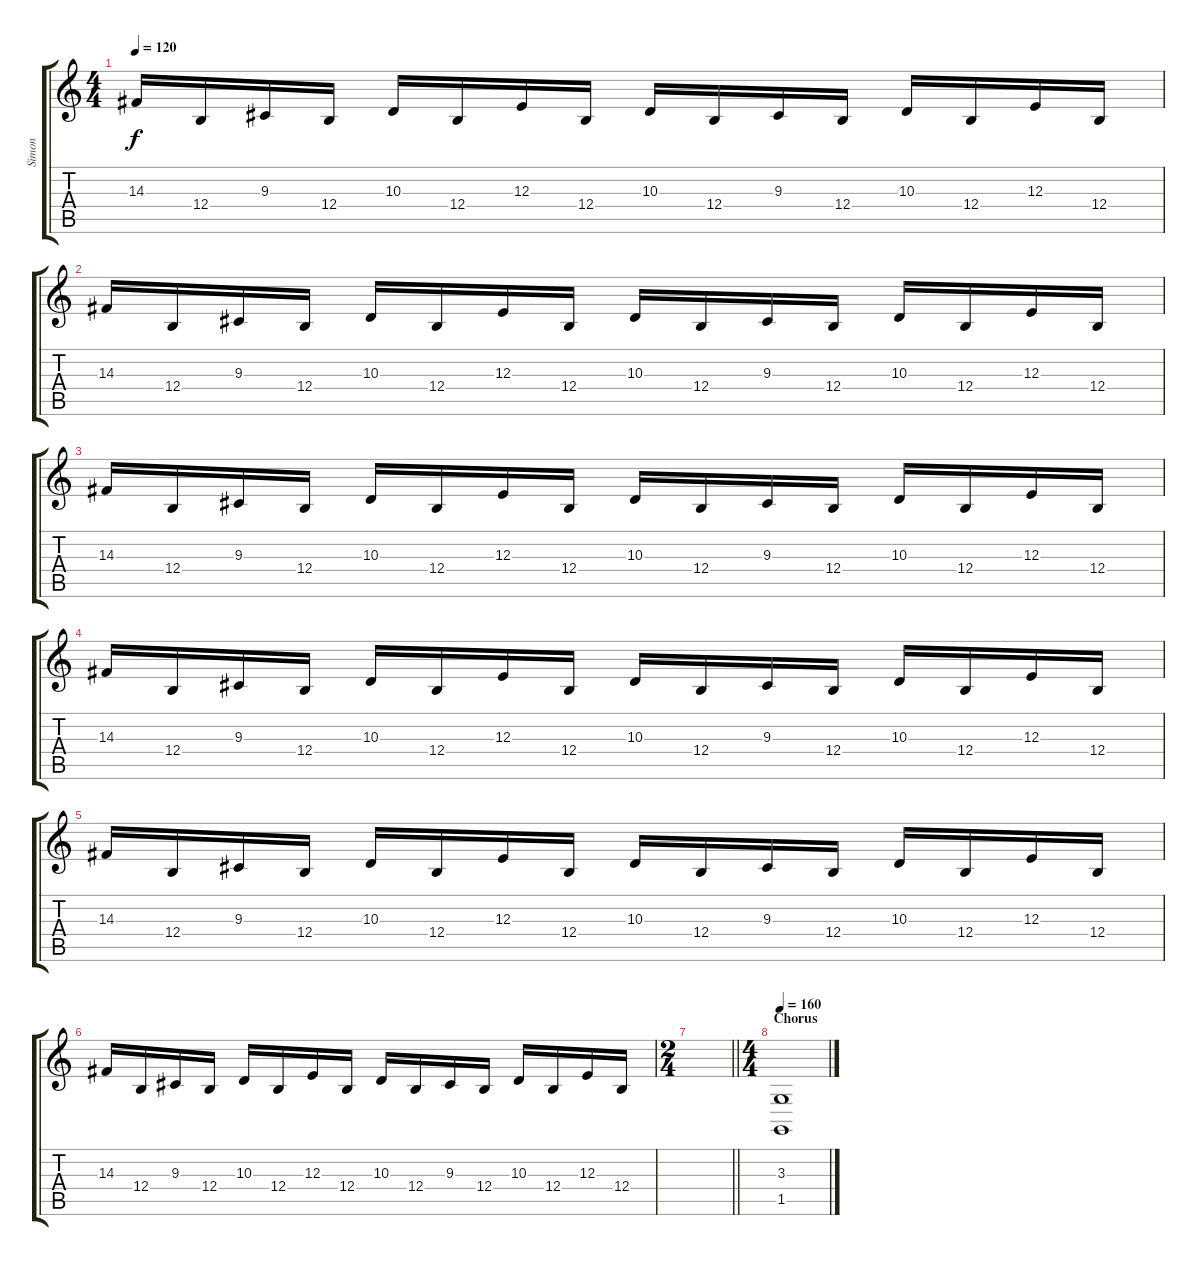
\track ("Simon" "Simon") {instrument acousticgrandpiano}
\staff {score tabs}
\tuning (Db4 Ab3 E3 B2 Gb2 B1) {hide}
\ts (4 4)
\tempo 120
\clef g2
\ks c
14.3.16{dy f} 12.4.16 9.3.16 12.4.16 10.3.16 12.4.16 12.3.16 12.4.16 10.3.16 12.4.16 9.3.16 12.4.16 10.3.16 12.4.16 12.3.16 12.4.16 |
14.3.16 12.4.16 9.3.16 12.4.16 10.3.16 12.4.16 12.3.16 12.4.16 10.3.16 12.4.16 9.3.16 12.4.16 10.3.16 12.4.16 12.3.16 12.4.16 |
14.3.16 12.4.16 9.3.16 12.4.16 10.3.16 12.4.16 12.3.16 12.4.16 10.3.16 12.4.16 9.3.16 12.4.16 10.3.16 12.4.16 12.3.16 12.4.16 |
14.3.16 12.4.16 9.3.16 12.4.16 10.3.16 12.4.16 12.3.16 12.4.16 10.3.16 12.4.16 9.3.16 12.4.16 10.3.16 12.4.16 12.3.16 12.4.16 |
14.3.16 12.4.16 9.3.16 12.4.16 10.3.16 12.4.16 12.3.16 12.4.16 10.3.16 12.4.16 9.3.16 12.4.16 10.3.16 12.4.16 12.3.16 12.4.16 |
14.3.16 12.4.16 9.3.16 12.4.16 10.3.16 12.4.16 12.3.16 12.4.16 10.3.16 12.4.16 9.3.16 12.4.16 10.3.16 12.4.16 12.3.16 12.4.16 |
\ts (2 4)
\barLineRight lightlight
|
\ts (4 4)
\section ("" "Chorus")
\tempo 160
(3.3 1.5).1
